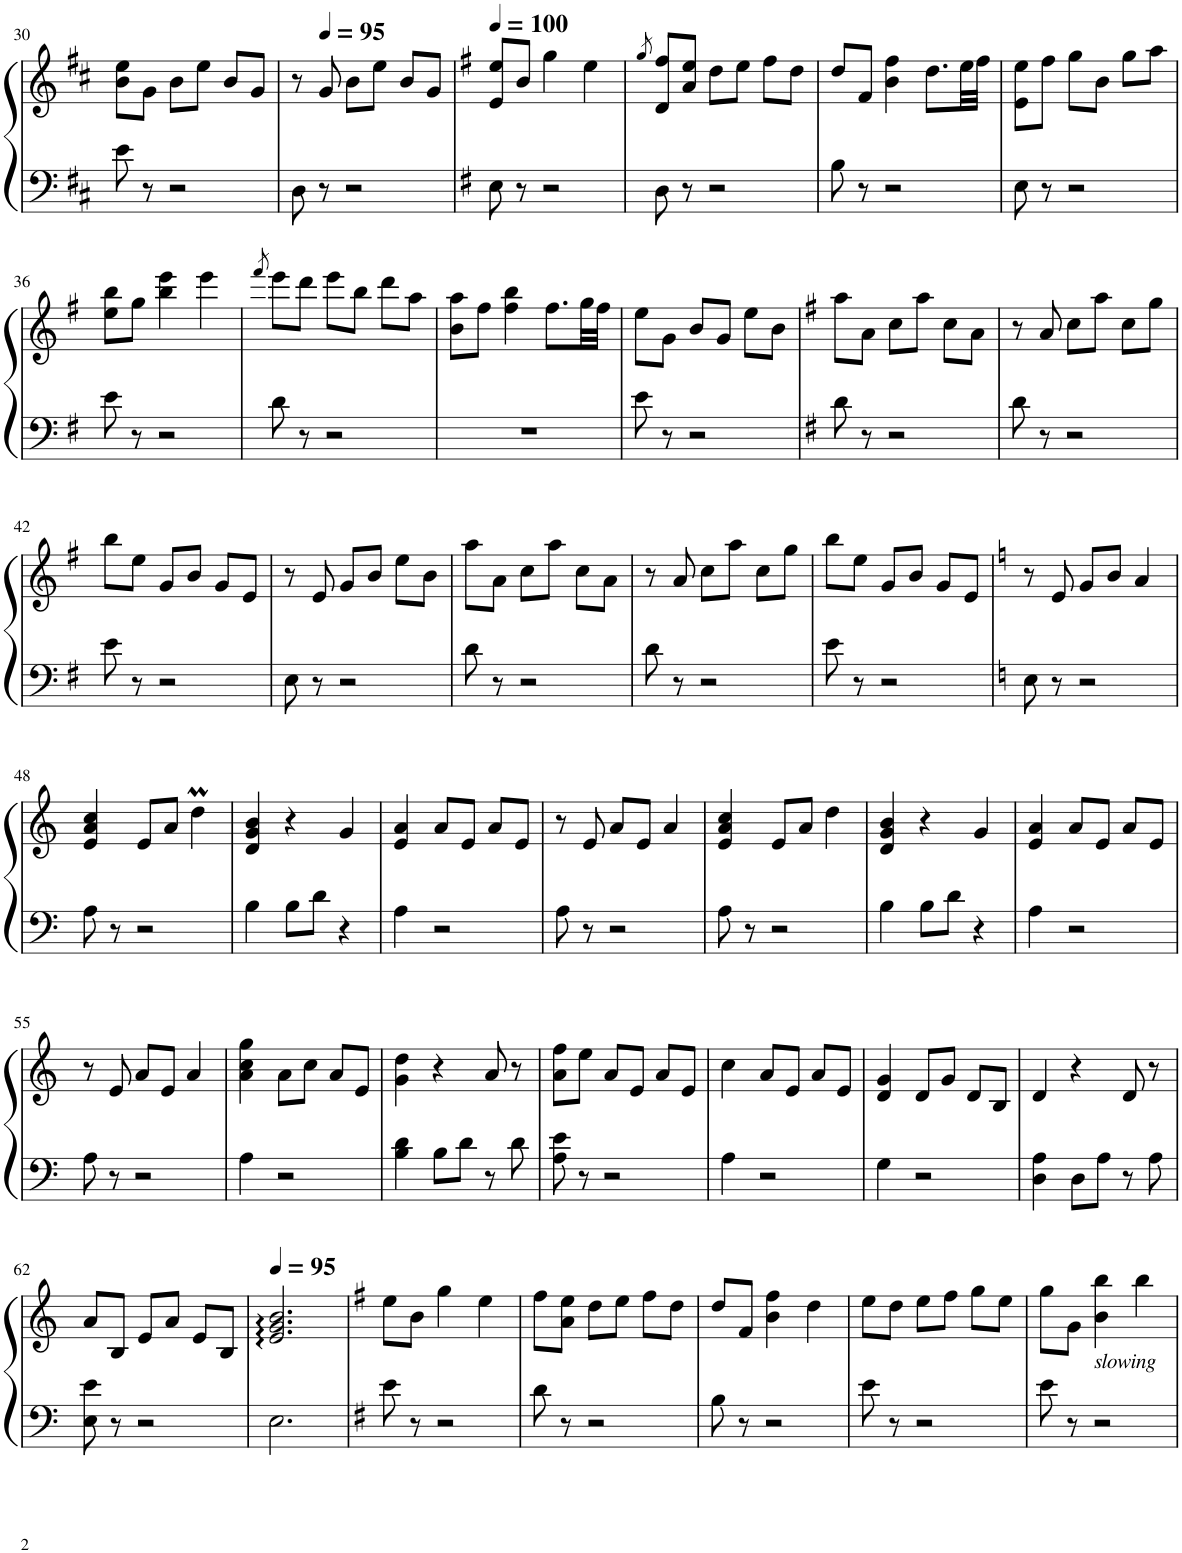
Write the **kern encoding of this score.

**kern	**kern
*part1	*part1
*staff2	*staff1
*I"Piano	*
*I'Pno.	*
!!LO:PB:g=z
*clefF4	*clefG2
*k[f#c#]	*k[f#c#]
*M3/4	*M3/4
=30	=30
8e\	8b\ 8ee\L
8r	8g\J
2r	8b\L
.	8ee\J
.	8b/L
.	8g/J
=31	=31
8D\	8r
*	*MM95
8r	8g/
2r	8b\L
.	8ee\J
.	8b/L
.	8g/J
=32	=32
*k[f#]	*k[f#]
*	*MM100
8E\	8e/ 8ee/L
8r	8b/J
2r	4gg\
.	4ee\
=33	=33
.	8qgg/
8D\	8d/ 8ff#/L
8r	8a/ 8ee/J
2r	8dd\L
.	8ee\J
.	8ff#\L
.	8dd\J
=34	=34
8B\	8dd/L
8r	8f#/J
2r	4b\ 4ff#\
.	8.dd\L
.	32ee\LL
.	32ff#\JJJ
=35	=35
8E\	8e\ 8ee\L
8r	8ff#\J
2r	8gg\L
.	8b\J
.	8gg\L
.	8aa\J
!!LO:LB:g=z
=36	=36
8e\	8ee\ 8bb\L
8r	8gg\J
2r	4bb\ 4eee\
.	4eee\
=37	=37
.	8qfff#/
8d\	8eee\L
8r	8ddd\J
2r	8eee\L
.	8bb\J
.	8ddd\L
.	8aa\J
=38	=38
2.r	8b\ 8aa\L
.	8ff#\J
.	4ff#\ 4bb\
.	8.ff#\L
.	32gg\LL
.	32ff#\JJJ
=39	=39
8e\	8ee\L
8r	8g\J
2r	8b/L
.	8g/J
.	8ee\L
.	8b\J
=40	=40
*k[f#]	*k[f#]
8d\	8aa\L
8r	8a\J
2r	8cc\L
.	8aa\J
.	8cc\L
.	8a\J
=41	=41
8d\	8r
8r	8a/
2r	8cc\L
.	8aa\J
.	8cc\L
.	8gg\J
!!LO:LB:g=z
=42	=42
8e\	8bb\L
8r	8ee\J
2r	8g/L
.	8b/J
.	8g/L
.	8e/J
=43	=43
8E\	8r
8r	8e/
2r	8g/L
.	8b/J
.	8ee\L
.	8b\J
=44	=44
8d\	8aa\L
8r	8a\J
2r	8cc\L
.	8aa\J
.	8cc\L
.	8a\J
=45	=45
8d\	8r
8r	8a/
2r	8cc\L
.	8aa\J
.	8cc\L
.	8gg\J
=46	=46
8e\	8bb\L
8r	8ee\J
2r	8g/L
.	8b/J
.	8g/L
.	8e/J
=47	=47
*k[]	*k[]
8E\	8r
8r	8e/
2r	8g/L
.	8b/J
.	4a/
!!LO:LB:g=z
=48	=48
8A\	4e/ 4a/ 4cc/
8r	.
2r	8e/L
.	8a/J
.	4ddM\
=49	=49
4B\	4d/ 4g/ 4b/
8B\L	4r
8d\J	.
4r	4g/
=50	=50
4A\	4e/ 4a/
2r	8a/L
.	8e/J
.	8a/L
.	8e/J
=51	=51
8A\	8r
8r	8e/
2r	8a/L
.	8e/J
.	4a/
=52	=52
8A\	4e/ 4a/ 4cc/
8r	.
2r	8e/L
.	8a/J
.	4dd\
=53	=53
4B\	4d/ 4g/ 4b/
8B\L	4r
8d\J	.
4r	4g/
=54	=54
4A\	4e/ 4a/
2r	8a/L
.	8e/J
.	8a/L
.	8e/J
!!LO:LB:g=z
=55	=55
8A\	8r
8r	8e/
2r	8a/L
.	8e/J
.	4a/
=56	=56
4A\	4a\ 4cc\ 4gg\
2r	8a\L
.	8cc\J
.	8a/L
.	8e/J
=57	=57
4B\ 4d\	4g\ 4dd\
8B\L	4r
8d\J	.
8r	8a/
8d\	8r
=58	=58
8A\ 8e\	8a\ 8ff\L
8r	8ee\J
2r	8a/L
.	8e/J
.	8a/L
.	8e/J
=59	=59
4A\	4cc\
2r	8a/L
.	8e/J
.	8a/L
.	8e/J
=60	=60
4G\	4d/ 4g/
2r	8d/L
.	8g/J
.	8d/L
.	8B/J
=61	=61
4D\ 4A\	4d/
8D\L	4r
8A\J	.
8r	8d/
8A\	8r
!!LO:LB:g=z
=62	=62
8E\ 8e\	8a/L
8r	8B/J
2r	8e/L
.	8a/J
.	8e/L
.	8B/J
=63	=63
*	*MM95
2.E\	2.e/: 2.g/: 2.b/:
=64	=64
*k[f#]	*k[f#]
8e\	8ee\L
8r	8b\J
2r	4gg\
.	4ee\
=65	=65
8d\	8ff#\L
8r	8a\ 8ee\J
2r	8dd\L
.	8ee\J
.	8ff#\L
.	8dd\J
=66	=66
8B\	8dd/L
8r	8f#/J
2r	4b\ 4ff#\
.	4dd\
=67	=67
8e\	8ee\L
8r	8dd\J
2r	8ee\L
.	8ff#\J
.	8gg\L
.	8ee\J
=68	=68
8e\	8gg\L
8r	8g\J
!	!LO:TX:b:i:t=slowing
2r	4b\ 4bb\
.	4bb\
=	=
*-	*-
